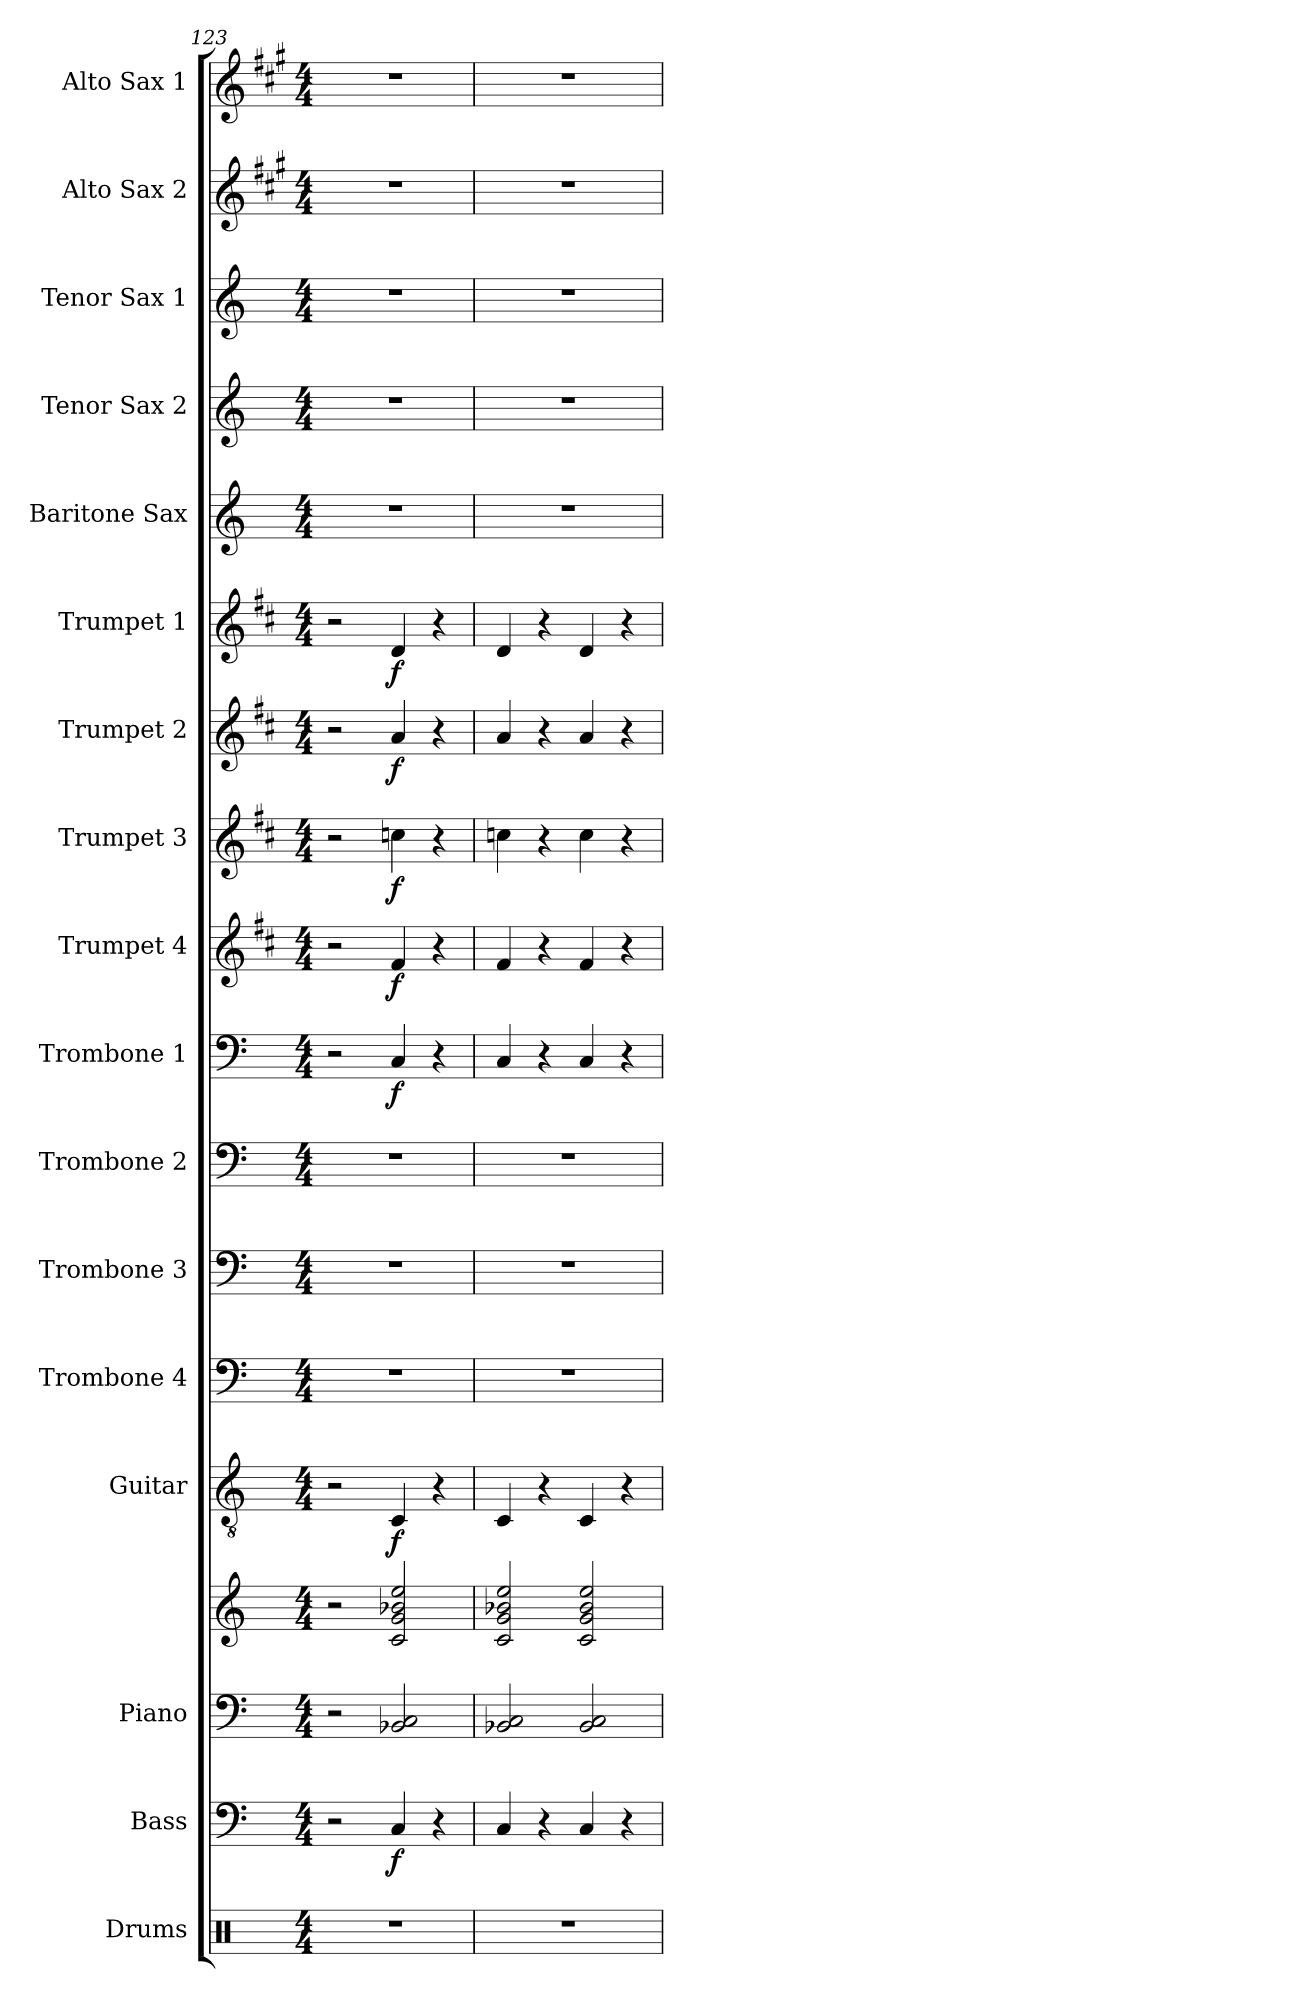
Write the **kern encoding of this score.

**kern	**kern	**dynam	**kern	**kern	**kern	**dynam	**kern	**kern	**kern	**kern	**dynam	**kern	**dynam	**kern	**dynam	**kern	**dynam	**kern	**dynam	**kern	**kern	**kern	**kern	**kern
*part17	*part16	*part16	*part15	*part15	*part14	*part14	*part13	*part12	*part11	*part10	*part10	*part9	*part9	*part8	*part8	*part7	*part7	*part6	*part6	*part5	*part4	*part3	*part2	*part1
*staff18	*staff17	*staff17	*staff16	*staff15	*staff14	*staff14	*staff13	*staff12	*staff11	*staff10	*staff10	*staff9	*staff9	*staff8	*staff8	*staff7	*staff7	*staff6	*staff6	*staff5	*staff4	*staff3	*staff2	*staff1
*I"Drums	*I"Bass	*	*I"Piano	*	*I"Guitar	*	*I"Trombone 4	*I"Trombone 3	*I"Trombone 2	*I"Trombone 1	*	*I"Trumpet 4	*	*I"Trumpet 3	*	*I"Trumpet 2	*	*I"Trumpet 1	*	*I"Baritone Sax	*I"Tenor Sax 2	*I"Tenor Sax 1	*I"Alto Sax 2	*I"Alto Sax 1
*I'Drums	*I'Bass	*	*I'Piano	*	*I'Gtr.	*	*I'Tbn. 4	*I'Tbn. 3	*I'Tbn. 2	*I'Tbn. 1	*	*I'Tpt. 4	*	*I'Tpt. 3	*	*I'Tpt. 2	*	*I'Tpt. 1	*	*I'Bari	*I'Tenor 2	*I'Tenor 1	*I'Alto 2	*I'Alto 1
*clefX	*clefF4	*	*clefF4	*clefG2	*clefGv2	*	*clefF4	*clefF4	*clefF4	*clefF4	*	*clefG2	*	*clefG2	*	*clefG2	*	*clefG2	*	*clefG2	*clefG2	*clefG2	*clefG2	*clefG2
*	*ITrd7c12	*	*	*	*	*	*	*	*	*	*	*ITrd1c2	*	*ITrd1c2	*	*ITrd1c2	*	*ITrd1c2	*	*ITrd12c21	*ITrd8c14	*ITrd8c14	*ITrd5c9	*ITrd5c9
*k[]	*k[]	*	*k[]	*k[]	*k[]	*	*k[]	*k[]	*k[]	*k[]	*	*k[]	*	*k[]	*	*k[]	*	*k[]	*	*k[]	*k[]	*k[]	*k[]	*k[]
*M4/4	*M4/4	*	*M4/4	*M4/4	*M4/4	*	*M4/4	*M4/4	*M4/4	*M4/4	*	*M4/4	*	*M4/4	*	*M4/4	*	*M4/4	*	*M4/4	*M4/4	*M4/4	*M4/4	*M4/4
=123	=123	=123	=123	=123	=123	=123	=123	=123	=123	=123	=123	=123	=123	=123	=123	=123	=123	=123	=123	=123	=123	=123	=123	=123
1r	2r	.	2r	2r	2r	.	1r	1r	1r	2r	.	2r	.	2r	.	2r	.	2r	.	1r	1r	1r	1r	1r
!	!	!LO:DY:b	!	!	!	!LO:DY:b	!	!	!	!	!LO:DY:b	!	!LO:DY:b	!	!LO:DY:b	!	!LO:DY:b	!	!LO:DY:b	!	!	!	!	!
.	4CC/	f	2BB-X/ 2C/	2c/ 2g/ 2b-X/ 2ee/	4C/	f	.	.	.	4C/	f	4e/	f	4b-X\	f	4g/	f	4c/	f	.	.	.	.	.
.	4r	.	.	.	4r	.	.	.	.	4r	.	4r	.	4r	.	4r	.	4r	.	.	.	.	.	.
=124	=124	=124	=124	=124	=124	=124	=124	=124	=124	=124	=124	=124	=124	=124	=124	=124	=124	=124	=124	=124	=124	=124	=124	=124
1r	4CC/	.	2BB-X/ 2C/	2c/ 2g/ 2b-X/ 2ee/	4C/	.	1r	1r	1r	4C/	.	4e/	.	4b-X\	.	4g/	.	4c/	.	1r	1r	1r	1r	1r
.	4r	.	.	.	4r	.	.	.	.	4r	.	4r	.	4r	.	4r	.	4r	.	.	.	.	.	.
.	4CC/	.	2BB-/ 2C/	2c/ 2g/ 2b-/ 2ee/	4C/	.	.	.	.	4C/	.	4e/	.	4b-\	.	4g/	.	4c/	.	.	.	.	.	.
.	4r	.	.	.	4r	.	.	.	.	4r	.	4r	.	4r	.	4r	.	4r	.	.	.	.	.	.
=	=	=	=	=	=	=	=	=	=	=	=	=	=	=	=	=	=	=	=	=	=	=	=	=
*-	*-	*-	*-	*-	*-	*-	*-	*-	*-	*-	*-	*-	*-	*-	*-	*-	*-	*-	*-	*-	*-	*-	*-	*-
